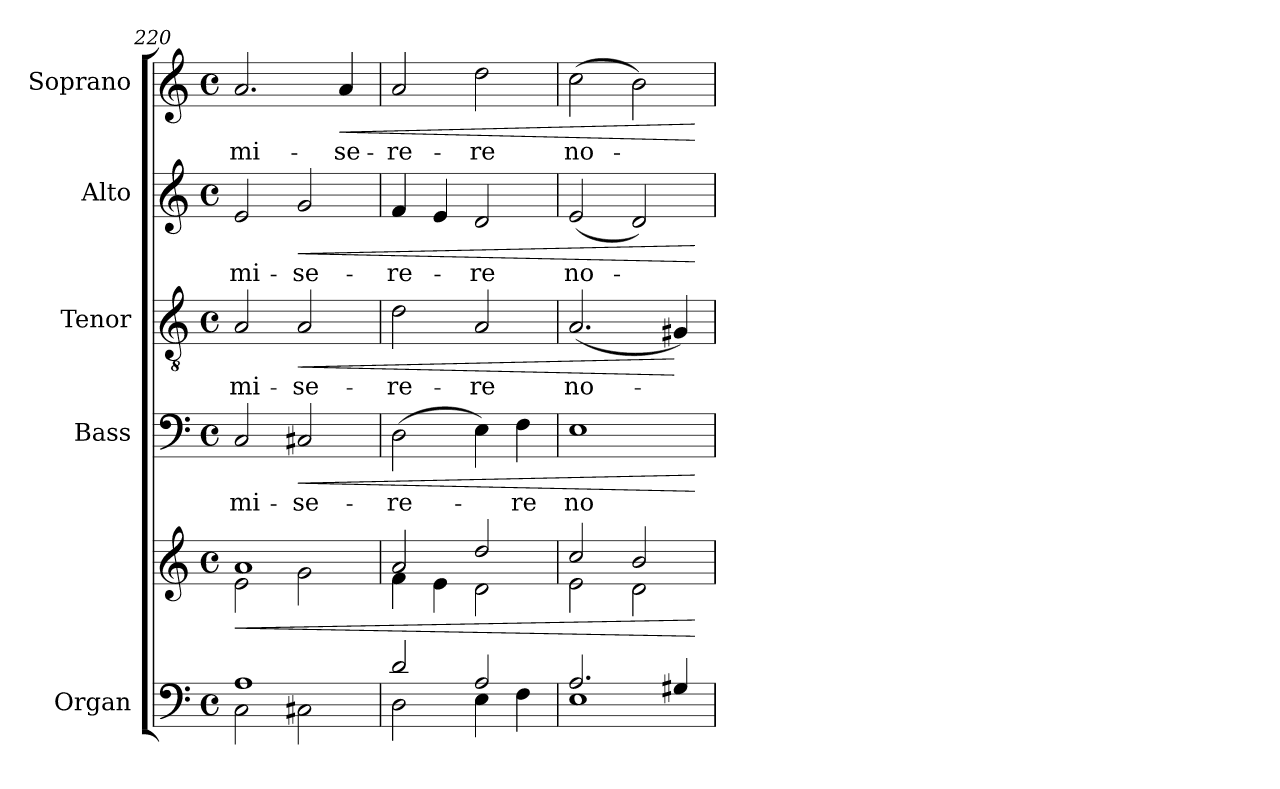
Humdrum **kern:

**kern	**kern	**dynam	**kern	**text	**dynam	**kern	**text	**dynam	**kern	**text	**dynam	**kern	**text	**dynam
*part5	*part5	*part5	*part4	*part4	*part4	*part3	*part3	*part3	*part2	*part2	*part2	*part1	*part1	*part1
*staff6	*staff5	*staff5/6	*staff4	*staff4	*staff4	*staff3	*staff3	*staff3	*staff2	*staff2	*staff2	*staff1	*staff1	*staff1
*I"Organ	*	*	*I"Bass	*	*	*I"Tenor	*	*	*I"Alto	*	*	*I"Soprano	*	*
*I'Org.	*	*	*I'B.	*	*	*I'T.	*	*	*I'A.	*	*	*I'S.	*	*
*clefF4	*clefG2	*	*clefF4	*	*	*clefGv2	*	*	*clefG2	*	*	*clefG2	*	*
*k[]	*k[]	*	*k[]	*	*	*k[]	*	*	*k[]	*	*	*k[]	*	*
*C:	*C:	*	*C:	*	*	*C:	*	*	*C:	*	*	*C:	*	*
*M4/4	*M4/4	*	*M4/4	*	*	*M4/4	*	*	*M4/4	*	*	*M4/4	*	*
*met(c)	*met(c)	*	*met(c)	*	*	*met(c)	*	*	*met(c)	*	*	*met(c)	*	*
=220	=220	=220	=220	=220	=220	=220	=220	=220	=220	=220	=220	=220	=220	=220
*^	*	*	*	*	*	*	*	*	*	*	*	*	*	*
!	!	!	!LO:HP:b	!	!LO:LY:b	!	!	!LO:LY:b	!	!	!LO:LY:b	!	!	!LO:LY:b	!
*	*	*^	*	*	*	*	*	*	*	*	*	*	*	*	*
1A	2C\	1a	2e\	<	2C/	mi-	.	2A/	mi-	.	2e/	mi-	.	2.a/	mi-	.
!	!	!	!	!	!	!LO:LY:b	!LO:HP:b	!	!LO:LY:b	!LO:HP:b	!	!LO:LY:b	!LO:HP:b	!	!	!
.	2C#X\	.	2g\	.	2C#X/	-se-	<	2A/	-se-	<	2g/	-se-	<	.	.	.
!	!	!	!	!	!	!	!	!	!	!	!	!	!	!	!LO:LY:b	!LO:HP:b
.	.	.	.	.	.	.	.	.	.	.	.	.	.	4a/	-se-	<
=221	=221	=221	=221	=221	=221	=221	=221	=221	=221	=221	=221	=221	=221	=221	=221	=221
!	!	!	!	!	!	!LO:LY:b	!	!	!LO:LY:b	!	!	!LO:LY:b	!	!	!LO:LY:b	!
2d/	2D\	2a/	4f\	.	(>2D\	-re-	.	2d\	-re-	.	4f/	-re-	.	2a/	-re-	.
.	.	.	4e\	.	.	.	.	.	.	.	4e/	.	.	.	.	.
!	!	!	!	!	!	!	!	!	!LO:LY:b	!	!	!LO:LY:b	!	!	!LO:LY:b	!
2A/	4E\	2dd/	2d\	.	4E\)	.	.	2A/	-re	.	2d/	-re	.	2dd\	-re	.
!	!	!	!	!	!	!LO:LY:b	!	!	!	!	!	!	!	!	!	!
.	4F\	.	.	.	4F\	-re	.	.	.	.	.	.	.	.	.	.
=222	=222	=222	=222	=222	=222	=222	=222	=222	=222	=222	=222	=222	=222	=222	=222	=222
!	!	!	!	!	!	!LO:LY:b	!	!	!LO:LY:b	!	!	!LO:LY:b	!	!	!LO:LY:b	!
2.A/	1E	2cc/	2e\	.	1E	no-	.	(<2.A/	no-	.	(<2e/	no-	.	(>2cc\	no-	.
.	.	2b/	2d\	.	.	.	.	.	.	.	2d/)	.	.	2b\)	.	.
4G#X/	.	.	.	.	.	.	.	4G#X/)	.	[	.	.	.	.	.	.
*v	*v	*	*	*	*	*	*	*	*	*	*	*	*	*	*	*
*	*v	*v	*	*	*	*	*	*	*	*	*	*	*	*	*
.	.	[	.	.	[	.	.	.	.	.	[	.	.	[
=	=	=	=	=	=	=	=	=	=	=	=	=	=	=
*-	*-	*-	*-	*-	*-	*-	*-	*-	*-	*-	*-	*-	*-	*-
